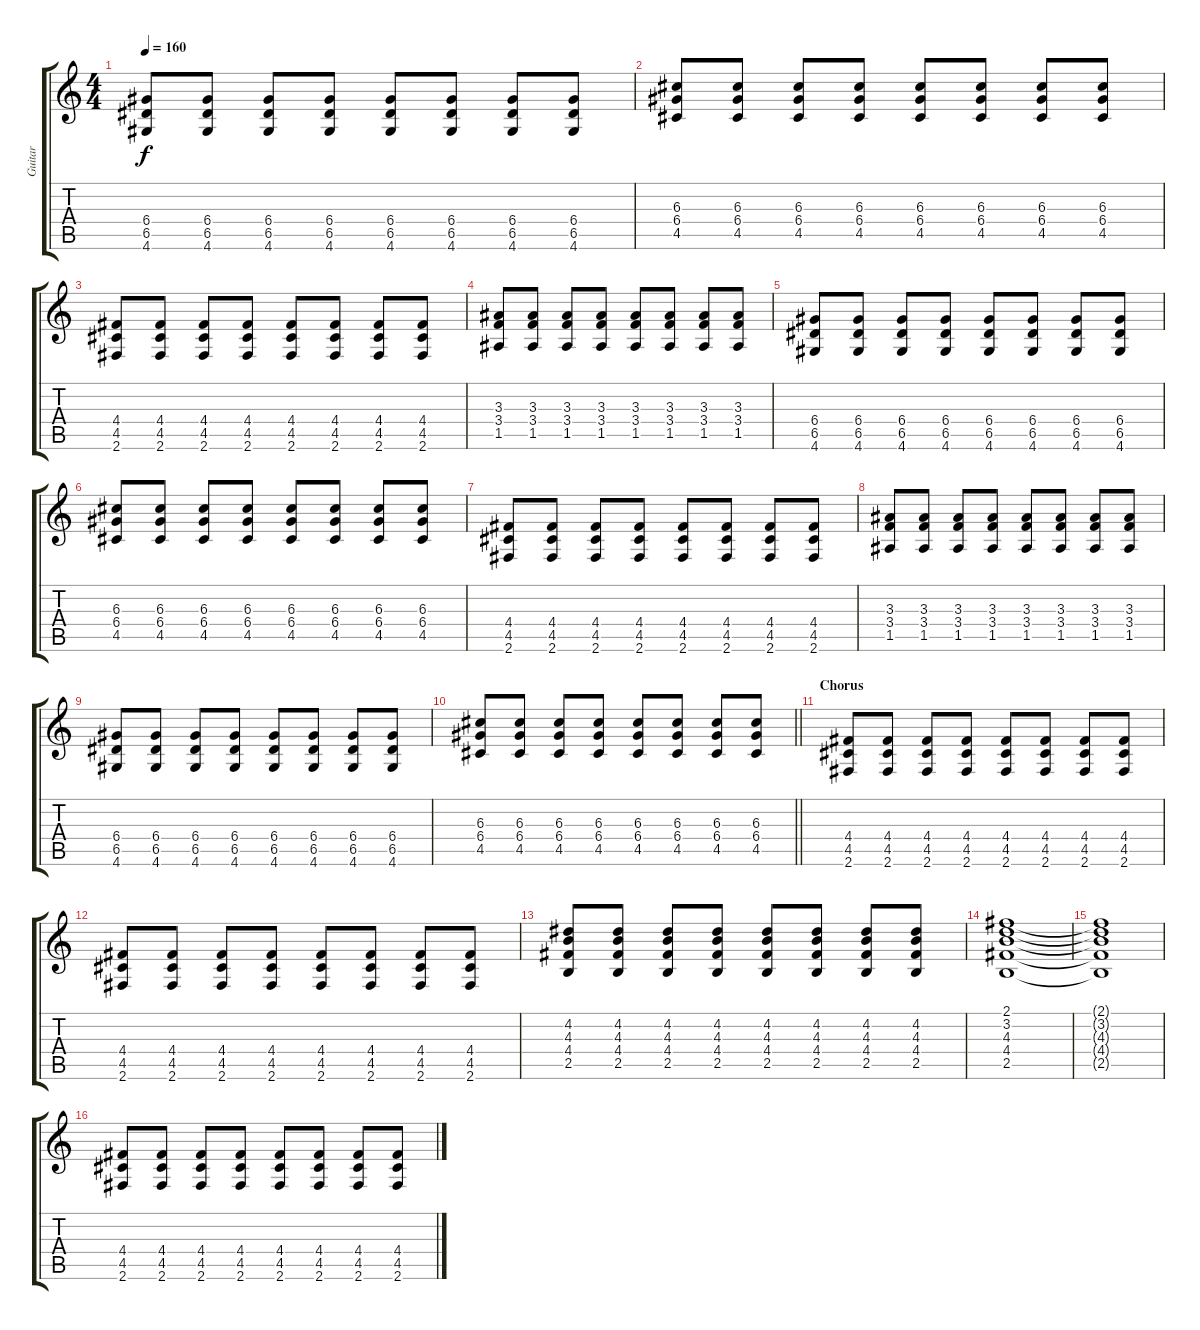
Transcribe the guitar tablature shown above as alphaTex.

\track ("Guitar" "Guitar") {instrument distortionguitar}
\staff {score tabs}
\tuning (E4 B3 G3 D3 A2 E2) {hide}
\ts (4 4)
\tempo 160
\clef g2
\ks c
(6.4 6.5 4.6).8{dy f} (6.4 6.5 4.6).8 (6.4 6.5 4.6).8 (6.4 6.5 4.6).8 (6.4 6.5 4.6).8 (6.4 6.5 4.6).8 (6.4 6.5 4.6).8 (6.4 6.5 4.6).8 |
(6.3 6.4 4.5).8 (6.3 6.4 4.5).8 (6.3 6.4 4.5).8 (6.3 6.4 4.5).8 (6.3 6.4 4.5).8 (6.3 6.4 4.5).8 (6.3 6.4 4.5).8 (6.3 6.4 4.5).8 |
(4.4 4.5 2.6).8 (4.4 4.5 2.6).8 (4.4 4.5 2.6).8 (4.4 4.5 2.6).8 (4.4 4.5 2.6).8 (4.4 4.5 2.6).8 (4.4 4.5 2.6).8 (4.4 4.5 2.6).8 |
(3.3 3.4 1.5).8 (3.3 3.4 1.5).8 (3.3 3.4 1.5).8 (3.3 3.4 1.5).8 (3.3 3.4 1.5).8 (3.3 3.4 1.5).8 (3.3 3.4 1.5).8 (3.3 3.4 1.5).8 |
(6.4 6.5 4.6).8 (6.4 6.5 4.6).8 (6.4 6.5 4.6).8 (6.4 6.5 4.6).8 (6.4 6.5 4.6).8 (6.4 6.5 4.6).8 (6.4 6.5 4.6).8 (6.4 6.5 4.6).8 |
(6.3 6.4 4.5).8 (6.3 6.4 4.5).8 (6.3 6.4 4.5).8 (6.3 6.4 4.5).8 (6.3 6.4 4.5).8 (6.3 6.4 4.5).8 (6.3 6.4 4.5).8 (6.3 6.4 4.5).8 |
(4.4 4.5 2.6).8 (4.4 4.5 2.6).8 (4.4 4.5 2.6).8 (4.4 4.5 2.6).8 (4.4 4.5 2.6).8 (4.4 4.5 2.6).8 (4.4 4.5 2.6).8 (4.4 4.5 2.6).8 |
(3.3 3.4 1.5).8 (3.3 3.4 1.5).8 (3.3 3.4 1.5).8 (3.3 3.4 1.5).8 (3.3 3.4 1.5).8 (3.3 3.4 1.5).8 (3.3 3.4 1.5).8 (3.3 3.4 1.5).8 |
(6.4 6.5 4.6).8 (6.4 6.5 4.6).8 (6.4 6.5 4.6).8 (6.4 6.5 4.6).8 (6.4 6.5 4.6).8 (6.4 6.5 4.6).8 (6.4 6.5 4.6).8 (6.4 6.5 4.6).8 |
\barLineRight lightlight
(6.3 6.4 4.5).8 (6.3 6.4 4.5).8 (6.3 6.4 4.5).8 (6.3 6.4 4.5).8 (6.3 6.4 4.5).8 (6.3 6.4 4.5).8 (6.3 6.4 4.5).8 (6.3 6.4 4.5).8 |
\section ("" "Chorus")
(4.4 4.5 2.6).8 (4.4 4.5 2.6).8 (4.4 4.5 2.6).8 (4.4 4.5 2.6).8 (4.4 4.5 2.6).8 (4.4 4.5 2.6).8 (4.4 4.5 2.6).8 (4.4 4.5 2.6).8 |
(4.4 4.5 2.6).8 (4.4 4.5 2.6).8 (4.4 4.5 2.6).8 (4.4 4.5 2.6).8 (4.4 4.5 2.6).8 (4.4 4.5 2.6).8 (4.4 4.5 2.6).8 (4.4 4.5 2.6).8 |
(4.2 4.3 4.4 2.5).8 (4.2 4.3 4.4 2.5).8 (4.2 4.3 4.4 2.5).8 (4.2 4.3 4.4 2.5).8 (4.2 4.3 4.4 2.5).8 (4.2 4.3 4.4 2.5).8 (4.2 4.3 4.4 2.5).8 (4.2 4.3 4.4 2.5).8 |
(2.1 3.2 4.3 4.4 2.5).1{volume 5} |
(2.1{t} 3.2{t} 4.3{t} 4.4{t} 2.5{t}).1 |
(4.4 4.5 2.6).8{volume 11} (4.4 4.5 2.6).8 (4.4 4.5 2.6).8 (4.4 4.5 2.6).8 (4.4 4.5 2.6).8 (4.4 4.5 2.6).8 (4.4 4.5 2.6).8 (4.4 4.5 2.6).8
